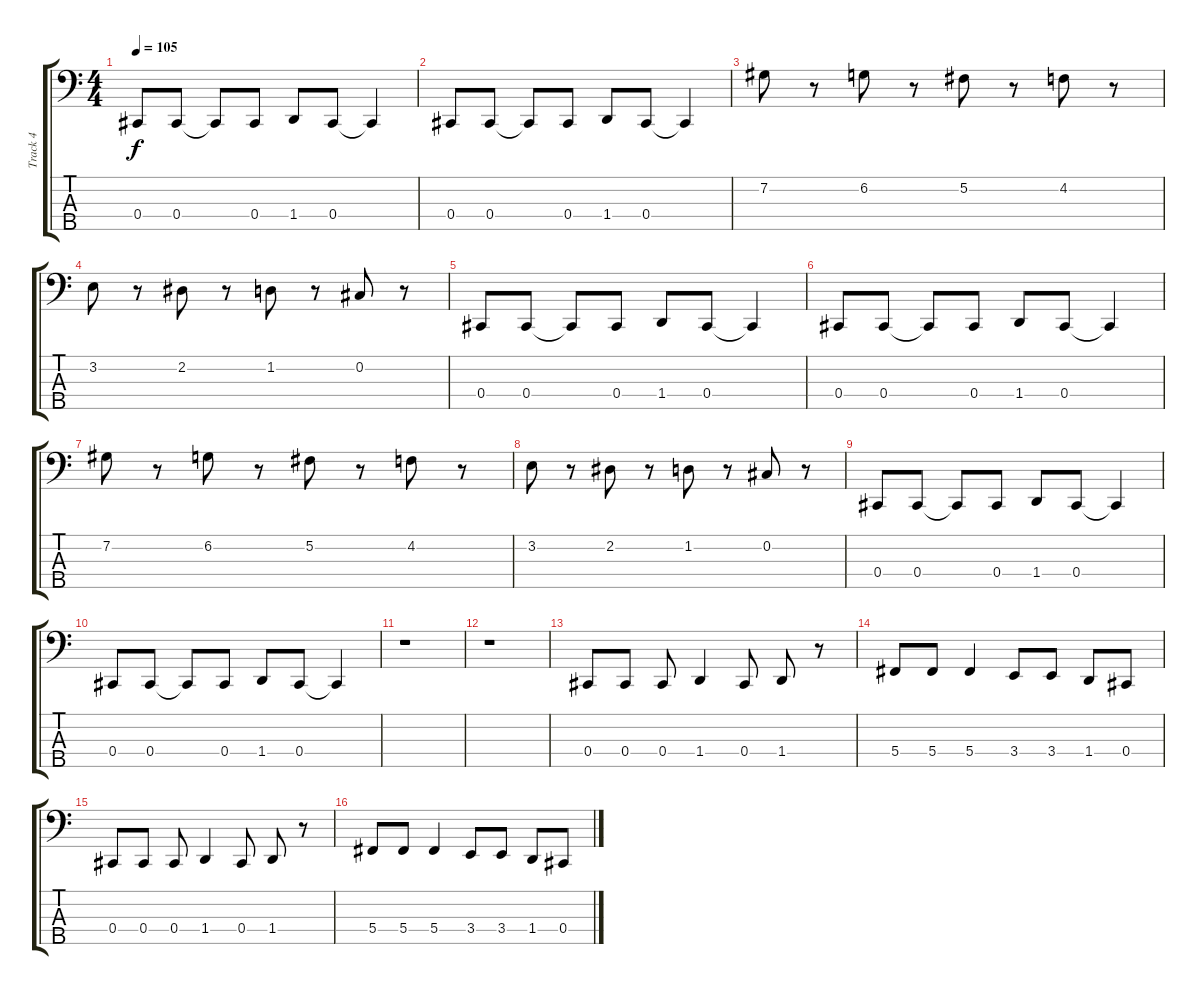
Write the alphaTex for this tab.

\track ("Track 4" "Track 4") {instrument electricbassfinger}
\staff {score tabs}
\tuning (Gb2 Db2 Ab1 Db1 Ab0) {hide}
\ts (4 4)
\tempo 105
\clef f4
\ks c
0.4.8{dy f} 0.4.8 0.4{t}.8 0.4.8 1.4.8 0.4.8 0.4{t}.4 |
0.4.8 0.4.8 0.4{t}.8 0.4.8 1.4.8 0.4.8 0.4{t}.4 |
7.2.8 r.8 6.2.8 r.8 5.2.8 r.8 4.2.8 r.8 |
3.2.8 r.8 2.2.8 r.8 1.2.8 r.8 0.2.8 r.8 |
0.4.8 0.4.8 0.4{t}.8 0.4.8 1.4.8 0.4.8 0.4{t}.4 |
0.4.8 0.4.8 0.4{t}.8 0.4.8 1.4.8 0.4.8 0.4{t}.4 |
7.2.8 r.8 6.2.8 r.8 5.2.8 r.8 4.2.8 r.8 |
3.2.8 r.8 2.2.8 r.8 1.2.8 r.8 0.2.8 r.8 |
0.4.8 0.4.8 0.4{t}.8 0.4.8 1.4.8 0.4.8 0.4{t}.4 |
0.4.8 0.4.8 0.4{t}.8 0.4.8 1.4.8 0.4.8 0.4{t}.4 |
r.1 |
r.1 |
0.4.8 0.4.8 0.4.8 1.4.4 0.4.8 1.4.8 r.8 |
5.4.8 5.4.8 5.4.4 3.4.8 3.4.8 1.4.8 0.4.8 |
0.4.8 0.4.8 0.4.8 1.4.4 0.4.8 1.4.8 r.8 |
5.4.8 5.4.8 5.4.4 3.4.8 3.4.8 1.4.8 0.4.8
